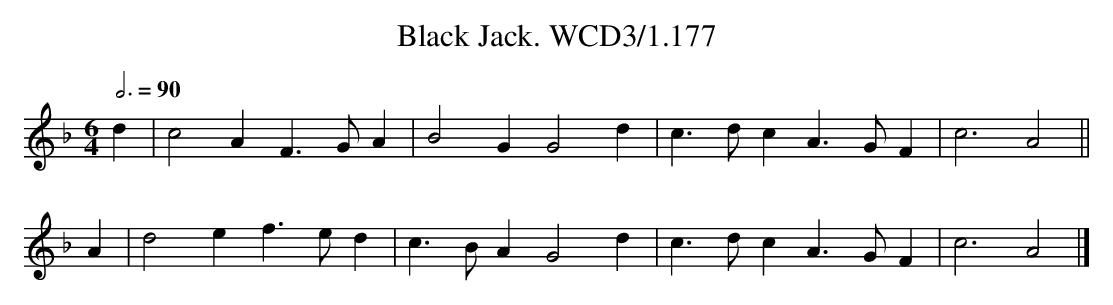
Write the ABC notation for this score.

X:1
T:Black Jack. WCD3/1.177
M:6/4
L:1/4
Q:3/4=90
K:F
d|c2A F3/G/A|B2G G2d|c3/d/c A3/G/F|c3A2||
A|d2e f3/e/d|c3/B/A G2d|c3/d/c A3/G/F|c3A2|]
